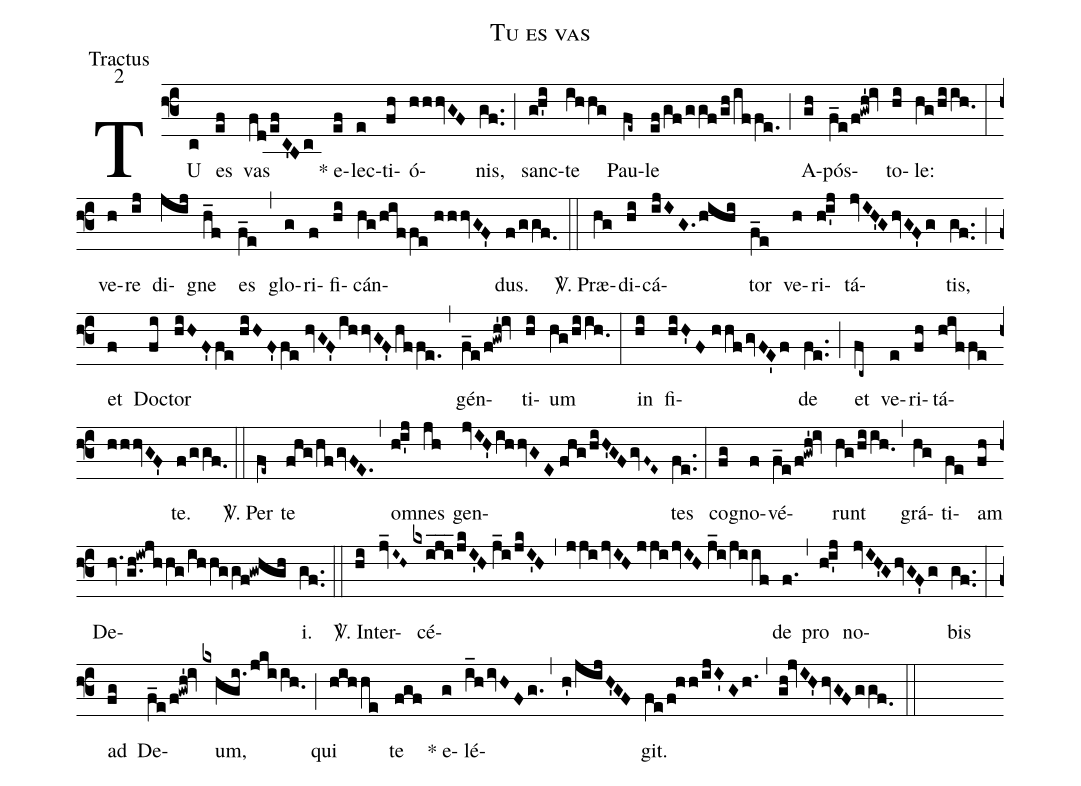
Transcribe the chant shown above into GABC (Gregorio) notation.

name:Tu es vas;
office-part:Tractus;
mode:2;
%%
(f3) TU(c) es(ef) vas(fd/efC'Bc) () ~* e(ef)lec(e)ti(fh)ó(hhhvGF)nis,(gf..) (;) sanc(gh'i)te(ihhg) Pau(fe~)le(ef/gf/ggf/gh/iffe.) (;) A(gh)pós(f_e/f!gwh'!iv)to(hi)le:(hg/hiih.0) (:)
ve(h)re(ij) di(jij)gne(h_f) es(f_e) (,) glo(g)ri(f)fi(hi)cán(hg/hiffe//hhhvGF')dus.(f/ggf.0) (::)
<sp>V/</sp>. Præ(hg)di(hi)cá(ijIG.hihi)tor(f_e) ve(h)ri(hi'j)tá(jvIH'GhvGF'g)tis,(gf..) (;) et(f) Doc(fi)tor(hiHF'fe//hiHF'fe//hvGF'ihhvGF'hffe.) (,) gén(f_e/f!gwh'!iv)ti(hi)um(hg/hiih.0) (:)
in(hi) fi(hiH'F//hhfgvFE'f)de(fe..) (;) et(fc~) ve(e)ri(fh)tá(hiffe//hhhvGF')te.(f/ggf.0) (::)
<sp>V/</sp>. Per(fe~) te(fhg/hfgvFE.) (,) om(hi'j)nes(jh) gen(jvIH'ihhvGE//fhg/hiH'GFgvF~E~)tes(fe..) (:)
co(fg)gno(f)vé(f_e/f!gwh'!iv)runt(hg/hiih.0) (,) grá(hg)ti(fe)am(fh) De(hv.g.h!iwjhhg/ihhggf!gwhgh)i.(gf..) (::)
<sp>V/</sp>. In(hi)ter(jv_I~H~)cé(kxiji___/jkI'H//j_i/jkI'H,jjijvIH//jjijvIH//j_i/jiif)de(f.) (,) pro(hi'j) no(jvIH'GhvGF'g)bis(gf..) (:)
ad(fg) De(f_e/f!gwh'!iv)um,(kxhgi.jkiih.0) (;) qui(hihhe) te(fgf) () ~* e(g)lé(i_hivHFg.,h'/jijH'GF)git.(fe/f!hh/ijI'Gh.) (,) (gh!jvIH'hvGFggf.0) (::)
